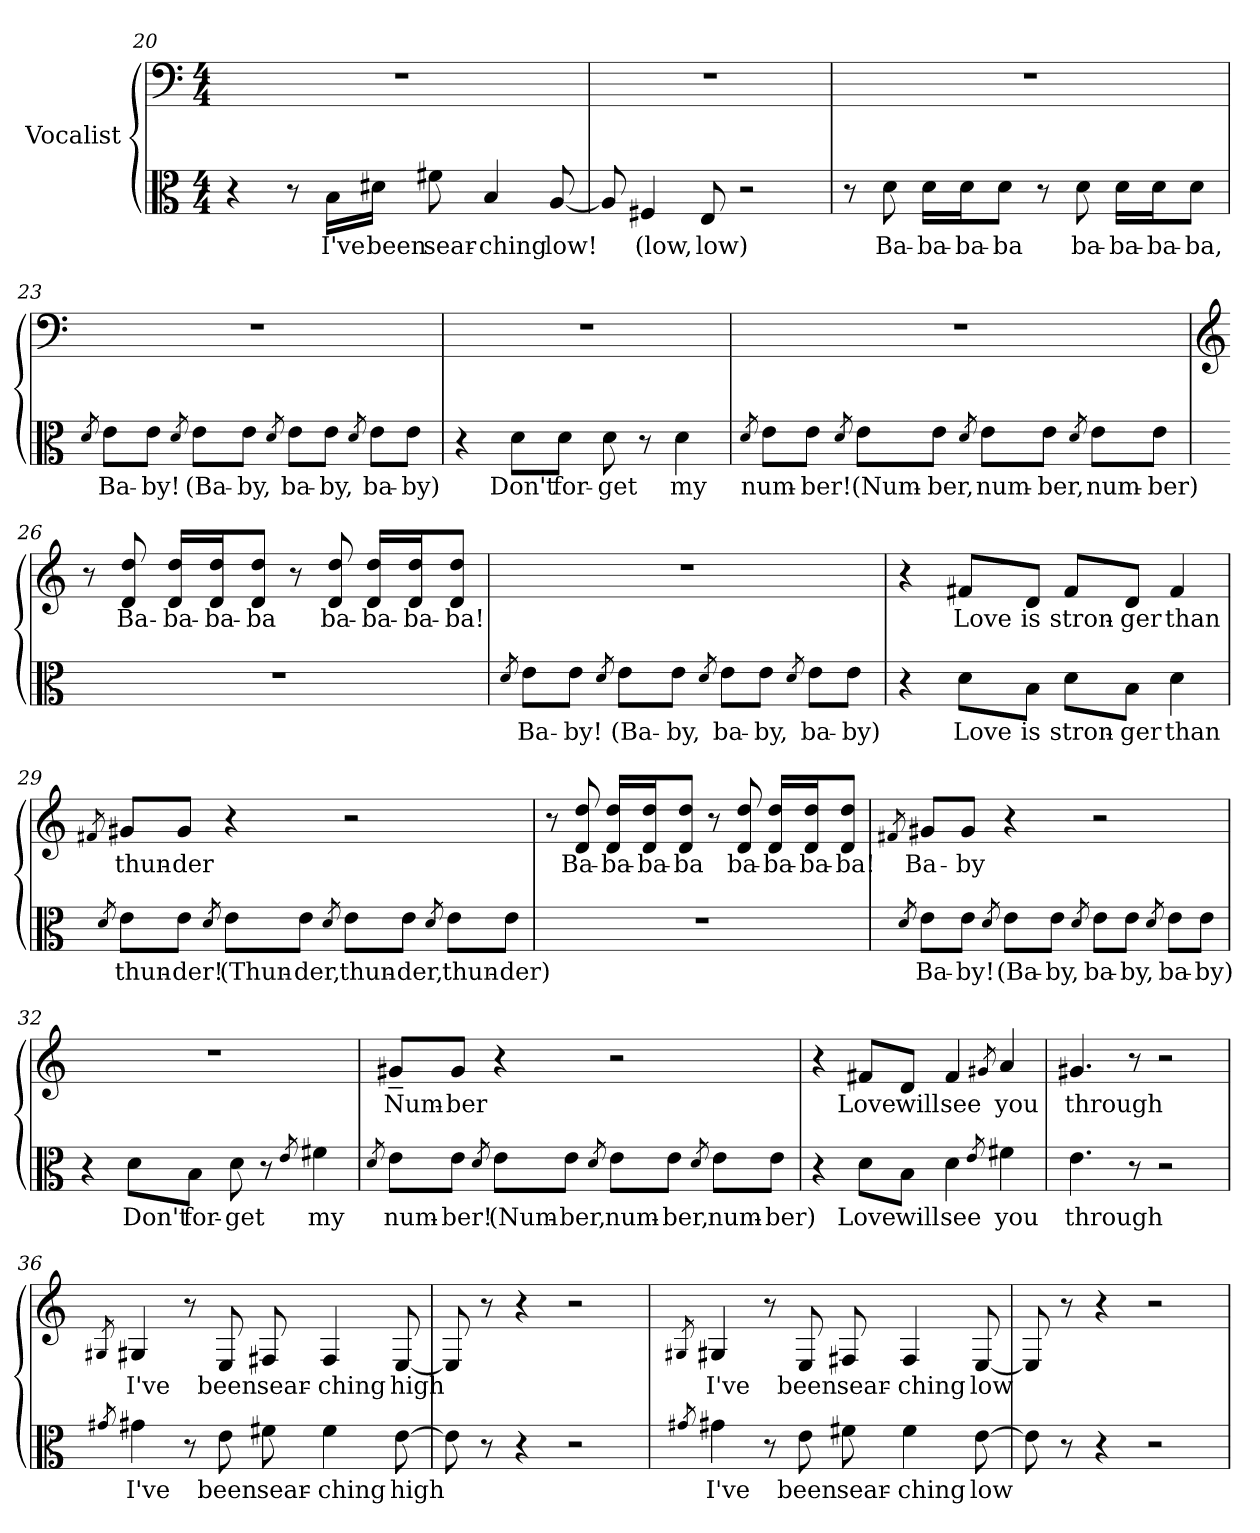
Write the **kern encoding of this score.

**kern	**text	**kern	**text
*part1	*part1	*part1	*part1
*staff2	*staff2	*staff1	*staff1
*I"Vocalist	*	*	*
*clefC3	*	*clefF4	*
*M4/4	*	*M4/4	*
=20	=20	=20	=20
4r	.	1r	.
8r	.	.	.
16B\LL	I've	.	.
16d#X\JJ	been	.	.
8f#X	sear-	.	.
4B	-ching	.	.
[8A	low!	.	.
=21	=21	=21	=21
8A]	_	1r	.
4F#X	(low,	.	.
8E	low)	.	.
2r	.	.	.
=22	=22	=22	=22
8r	.	1r	.
8d	Ba-	.	.
16d\LL	-ba-	.	.
16d\J	-ba-	.	.
8d\J	-ba	.	.
8r	.	.	.
8d	ba-	.	.
16d\LL	-ba-	.	.
16d\J	-ba-	.	.
8d\J	-ba,	.	.
=23	=23	=23	=23
8qd	_	.	.
8e\L	Ba-	1r	.
8e\J	-by!	.	.
8qd	_	.	.
8e\L	(Ba-	.	.
8e\J	-by,	.	.
8qd	_	.	.
8e\L	ba-	.	.
8e\J	-by,	.	.
8qd	_	.	.
8e\L	ba-	.	.
8e\J	-by)	.	.
=24	=24	=24	=24
4r	.	1r	.
8d\L	Don't	.	.
8d\J	for-	.	.
8d	-get	.	.
8r	.	.	.
4d	my	.	.
=25	=25	=25	=25
8qd	_	.	.
8e\L	num-	1r	.
8e\J	-ber!	.	.
8qd	_	.	.
8e\L	(Num-	.	.
8e\J	-ber,	.	.
8qd	_	.	.
8e\L	num-	.	.
8e\J	-ber,	.	.
8qd	_	.	.
8e\L	num-	.	.
8e\J	-ber)	.	.
=26	=26	=26	=26
*	*	*clefG2	*
1r	.	8r	.
.	.	8d 8dd	Ba-
.	.	16d/ 16dd/LL	-ba-
.	.	16d/ 16dd/J	-ba-
.	.	8d/ 8dd/J	-ba
.	.	8r	.
.	.	8d 8dd	ba-
.	.	16d/ 16dd/LL	-ba-
.	.	16d/ 16dd/J	-ba-
.	.	8d/ 8dd/J	-ba!
=27	=27	=27	=27
8qd	_	.	.
8e\L	Ba-	1r	.
8e\J	-by!	.	.
8qd	_	.	.
8e\L	(Ba-	.	.
8e\J	-by,	.	.
8qd	_	.	.
8e\L	ba-	.	.
8e\J	-by,	.	.
8qd	_	.	.
8e\L	ba-	.	.
8e\J	-by)	.	.
=28	=28	=28	=28
4r	.	4r	.
8d\L	Love	8f#X/L	Love
8B\J	is	8d/J	is
8d\L	stron-	8f#/L	stron-
8B\J	-ger	8d/J	-ger
4d	than	4f#	than
=29	=29	=29	=29
8qd	_	8qf#X	_
8e\L	thun-	8g#X/L	thun-
8e\J	-der!	8g#/J	-der
8qd	_	.	.
8e\L	(Thun-	4r	.
8e\J	-der,	.	.
8qd	_	.	.
8e\L	thun-	2r	.
8e\J	-der,	.	.
8qd	_	.	.
8e\L	thun-	.	.
8e\J	-der)	.	.
=30	=30	=30	=30
1r	.	8r	.
.	.	8d 8dd	Ba-
.	.	16d/ 16dd/LL	-ba-
.	.	16d/ 16dd/J	-ba-
.	.	8d/ 8dd/J	-ba
.	.	8r	.
.	.	8d 8dd	ba-
.	.	16d/ 16dd/LL	-ba-
.	.	16d/ 16dd/J	-ba-
.	.	8d/ 8dd/J	-ba!
=31	=31	=31	=31
8qd	_	8qf#X	_
8e\L	Ba-	8g#X/L	Ba-
8e\J	-by!	8g#/J	-by
8qd	_	.	.
8e\L	(Ba-	4r	.
8e\J	-by,	.	.
8qd	_	.	.
8e\L	ba-	2r	.
8e\J	-by,	.	.
8qd	_	.	.
8e\L	ba-	.	.
8e\J	-by)	.	.
=32	=32	=32	=32
4r	.	1r	.
8d\L	Don't	.	.
8B\J	for-	.	.
8d	-get	.	.
8r	.	.	.
8qe	_	.	.
4f#X	my	.	.
=33	=33	=33	=33
8qd	_	.	.
8e\L	num-	8g#X~/L	Num-
8e\J	-ber!	8g#/J	-ber
8qd	_	.	.
8e\L	(Num-	4r	.
8e\J	-ber,	.	.
8qd	_	.	.
8e\L	num-	2r	.
8e\J	-ber,	.	.
8qd	_	.	.
8e\L	num-	.	.
8e\J	-ber)	.	.
=34	=34	=34	=34
4r	.	4r	.
8d\L	Love	8f#X/L	Love
8B\J	will	8d/J	will
4d	see	4f#	see
8qe	_	8qg#X	_
4f#X	you	4a	you
=35	=35	=35	=35
4.e	through	4.g#X	through
8r	.	8r	.
2r	.	2r	.
=36	=36	=36	=36
8qg#X	_	.	.
*	*	*clefF4	*
.	.	8qG#X	_
4g#X	I've	4G#X	I've
8r	.	8r	.
8e	been	8E	been
8f#X	sear-	8F#X	sear-
4f#	-ching	4F#	-ching
[8e	high	[8E	high
=37	=37	=37	=37
8e]	_	8E]	_
8r	.	8r	.
4r	.	4r	.
2r	.	2r	.
=38	=38	=38	=38
8qg#X	_	8qG#X	_
4g#X	I've	4G#X	I've
8r	.	8r	.
8e	been	8E	been
8f#X	sear-	8F#X	sear-
4f#	-ching	4F#	-ching
[8e	low	[8E	low
=39	=39	=39	=39
8e]	_	8E]	_
8r	.	8r	.
4r	.	4r	.
2r	.	2r	.
=	=	=	=
*-	*-	*-	*-
